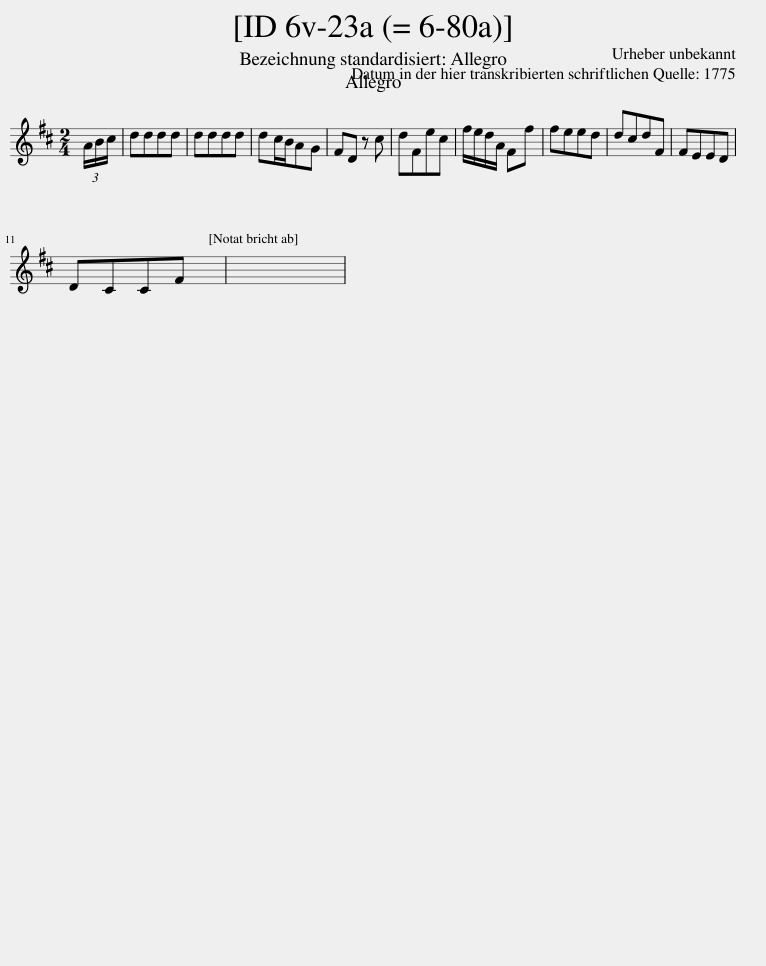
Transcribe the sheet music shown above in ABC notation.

X:1
L:1/8
M:2/4
I:linebreak $
K:D
V:1 treble
V:1
 (3A/B/c/ | dddd | dddd | dc/B/AG | FD z c | %5
 dFec | f/e/d/A/ Ff | feed | dcdF | FEED |$ %10
 DCCF | x4 | %12
